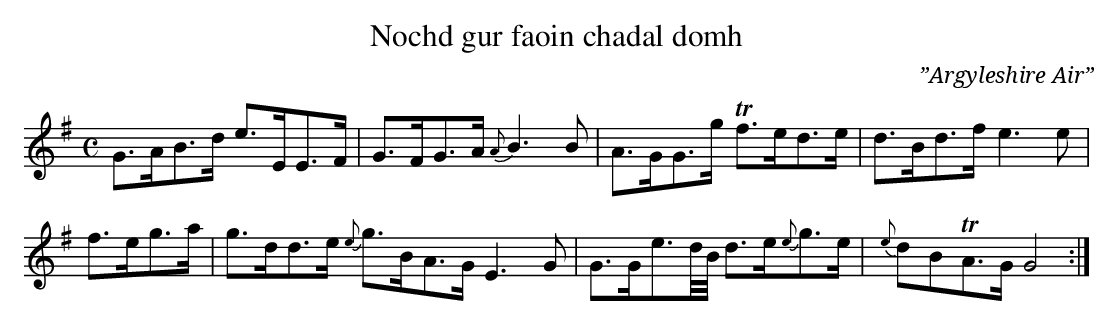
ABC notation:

X:1
T:Nochd gur faoin chadal domh
M:C
L:1/8
O:”Argyleshire Air”
K:G
G>AB>d e>EE>F|G>FG>A {A}B3B|A>GG>g Tf>ed>e|d>Bd>f e3e|
f>eg>a|g>dd>e {e}g>BA>G E3G|G>Ge>d/B/4 d>e{e}g>e|{e}dBTA>G G4:|]
